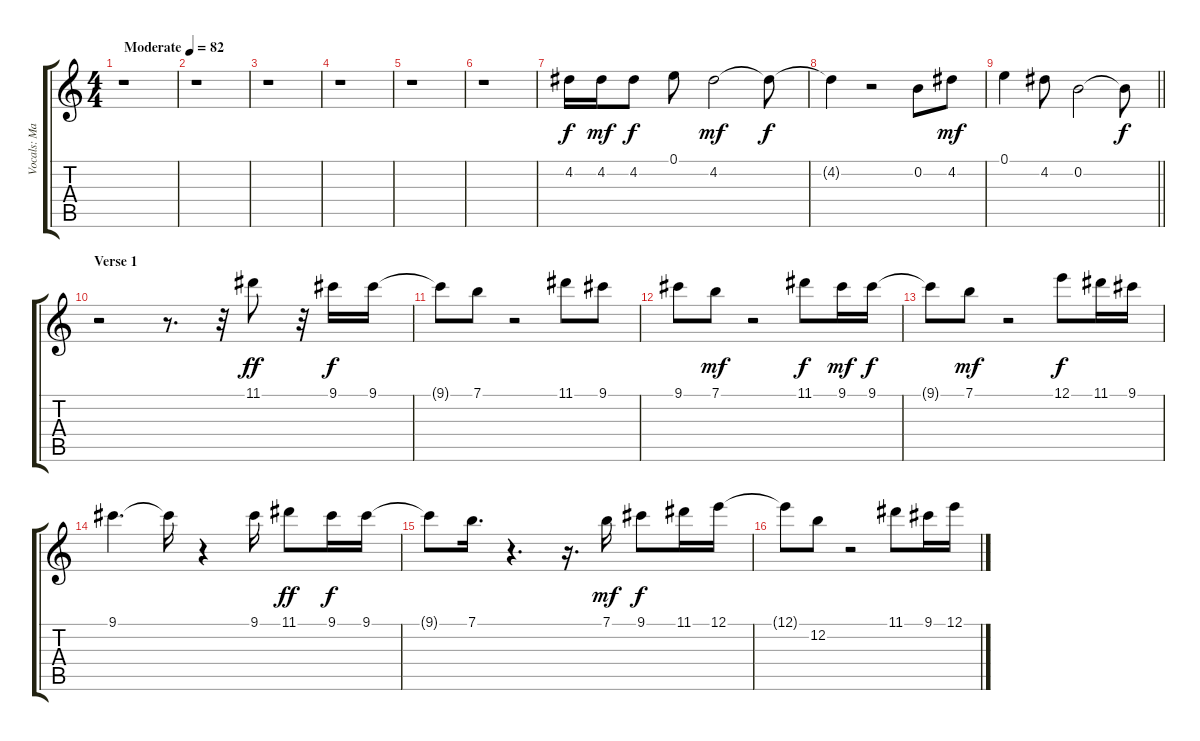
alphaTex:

\track ("Vocals: Marie Fredriksson" "Vocals: Ma") {instrument contrabass}
\staff {score tabs}
\tuning (E4 B3 G3 D3 A2 E2) {hide}
\ts (4 4)
\tempo (82 "Moderate")
\clef g2
\ks c
r.1{dy f instrument contrabass} |
r.1 |
r.1 |
r.1 |
r.1 |
r.1 |
4.2.16 4.2.16{dy mf} 4.2.8{dy f} 0.1.8 4.2.2{dy mf} 4.2{t}.8{dy f} |
4.2{t}.4 r.2 0.2.8 4.2.8{dy mf} |
\barLineRight lightlight
0.1.4 4.2.8 0.2.2 0.2{t}.8{dy f} |
\section ("" "Verse 1")
r.2 r.8{d} r.32 11.1.8{dy ff} r.32 9.1.16{dy f} 9.1.16 |
9.1{t}.8 7.1.8 r.2 11.1.8 9.1.8 |
9.1.8 7.1.8{dy mf} r.2 11.1.8{dy f} 9.1.16{dy mf} 9.1.16{dy f} |
9.1{t}.8 7.1.8{dy mf} r.2 12.1.8{dy f} 11.1.16 9.1.16 |
9.1.4{d} 9.1{t}.16 r.4 9.1.16 11.1.8{dy ff} 9.1.16{dy f} 9.1.16 |
9.1{t}.8 7.1.16{d} r.4{d} r.16{d} 7.1.16{dy mf} 9.1.8{dy f} 11.1.16 12.1.16 |
12.1{t}.8 12.2.8 r.2 11.1.8 9.1.16 12.1.16
